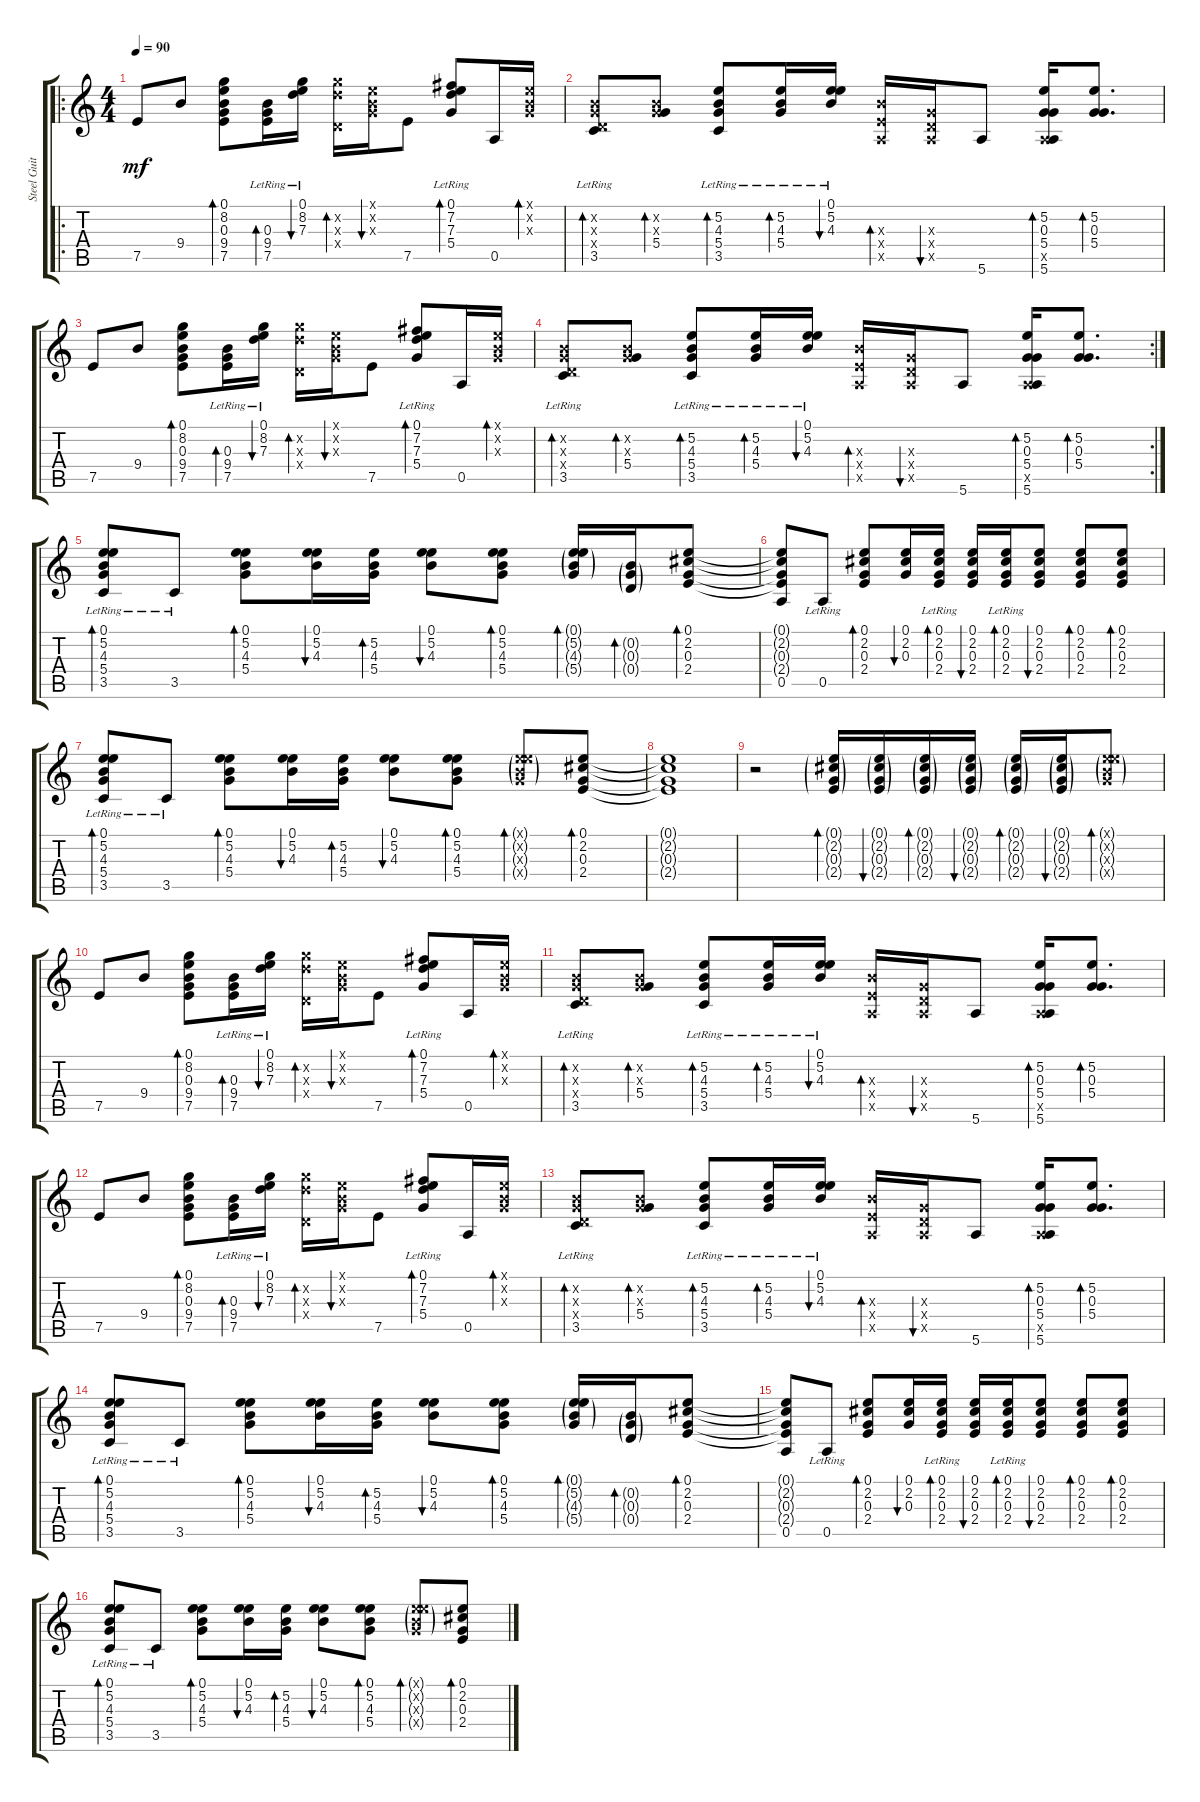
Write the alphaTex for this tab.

\track ("Steel Guitar" "Steel Guit") {instrument acousticguitarsteel}
\staff {score tabs}
\tuning (E4 B3 G3 D3 A2 E2) {hide}
\ro
\ts (4 4)
\tempo 90
\clef g2
\ks c
7.5.8{dy mf instrument acousticguitarsteel} 9.4.8 (0.1 8.2 0.3 9.4 7.5).8{bd 60} (0.3 9.4{lr} 7.5{lr}).16{bd 60} (0.1{lr} 8.2 7.3).16{bu 60} (8.2{x} 7.3{x} 0.4{x}).16{bd 60} (0.1{x} 0.2{x} 0.3{x}).16{bu 60} 7.5.8 (0.1{lr} 7.2{lr} 7.3{lr} 5.4).8{bd 60} 0.5.16 (0.1{x} 0.2{x} 0.3{x}).16{bd 60} |
(0.2{x} 0.3{x} 0.4{x} 3.5{lr}).8{bd 60} (0.2{x} 0.3{x} 5.4).8{bd 60} (5.2 4.3 5.4 3.5{lr}).8{bd 60} (5.2 4.3 5.4{lr}).16{bd 60} (0.1{lr} 5.2{lr} 4.3).16{bu 60} (4.3{x} 2.4{x} 0.5{x}).16{bd 60} (0.3{x} 0.4{x} 0.5{x}).16{bu 60} 5.6.8 (5.2 0.3 5.4 0.5{x} 5.6).16{bd 60} (5.2 0.3 5.4).8{d bd 60} |
7.5.8 9.4.8 (0.1 8.2 0.3 9.4 7.5).8{bd 60} (0.3 9.4{lr} 7.5{lr}).16{bd 60} (0.1{lr} 8.2 7.3).16{bu 60} (8.2{x} 7.3{x} 0.4{x}).16{bd 60} (0.1{x} 0.2{x} 0.3{x}).16{bu 60} 7.5.8 (0.1{lr} 7.2{lr} 7.3{lr} 5.4).8{bd 60} 0.5.16 (0.1{x} 0.2{x} 0.3{x}).16{bd 60} |
\rc 2
(0.2{x} 0.3{x} 0.4{x} 3.5{lr}).8{bd 60} (0.2{x} 0.3{x} 5.4).8{bd 60} (5.2 4.3 5.4 3.5{lr}).8{bd 60} (5.2 4.3 5.4{lr}).16{bd 60} (0.1{lr} 5.2{lr} 4.3).16{bu 60} (4.3{x} 2.4{x} 0.5{x}).16{bd 60} (0.3{x} 0.4{x} 0.5{x}).16{bu 60} 5.6.8 (5.2 0.3 5.4 0.5{x} 5.6).16{bd 60} (5.2 0.3 5.4).8{d bd 60} |
(0.1 5.2 4.3 5.4 3.5{lr}).8{bd 30} 3.5{lr}.8 (0.1 5.2 4.3 5.4).8{bd 60} (0.1 5.2 4.3).16{bu 60} (5.2 4.3 5.4).16{bd 60} (0.1 5.2 4.3).8{bu 60} (0.1 5.2 4.3 5.4).8{bd 60} (0.1{g} 5.2{g} 4.3{g} 5.4{g}).16{bd 60} (0.2{g} 0.3{g} 0.4{g}).16{bd 60} (0.1 2.2 0.3 2.4).8{bd 60} |
(0.1{t} 2.2{t} 0.3{t} 2.4{t} 0.5).8 0.5{lr}.8 (0.1 2.2 0.3 2.4).8{bd 60} (0.1 2.2 0.3).16{bu 60} (0.1{lr} 2.2 0.3{lr} 2.4{lr}).16{bd 60} (0.1 2.2 0.3 2.4).16{bu 60} (0.1{lr} 2.2 0.3{lr} 2.4{lr}).16{bd 60} (0.1 2.2 0.3 2.4).8{bu 30} (0.1 2.2 0.3 2.4).8{bd 60} (0.1 2.2 0.3 2.4).8{bd 60} |
(0.1 5.2 4.3 5.4 3.5{lr}).8{bd 30} 3.5{lr}.8 (0.1 5.2 4.3 5.4).8{bd 60} (0.1 5.2 4.3).16{bu 60} (5.2 4.3 5.4).16{bd 60} (0.1 5.2 4.3).8{bu 60} (0.1 5.2 4.3 5.4).8{bd 60} (0.1{g x} 5.2{g x} 4.3{g x} 5.4{g x}).8{bd 60} (0.1 2.2 0.3 2.4).8{bd 60} |
(0.1{t} 2.2{t} 0.3{t} 2.4{t}).1 |
r.2 (0.1{g} 2.2{g} 0.3{g} 2.4{g}).16{bd 60} (0.1{g} 2.2{g} 0.3{g} 2.4{g}).16{bu 60} (0.1{g} 2.2{g} 0.3{g} 2.4{g}).16{bd 60} (0.1{g} 2.2{g} 0.3{g} 2.4{g}).16{bu 60} (0.1{g} 2.2{g} 0.3{g} 2.4{g}).16{bd 60} (0.1{g} 2.2{g} 0.3{g} 2.4{g}).16{bu 60} (0.1{g x} 5.2{g x} 4.3{g x} 5.4{g x}).8{bd 60} |
7.5.8 9.4.8 (0.1 8.2 0.3 9.4 7.5).8{bd 60} (0.3 9.4{lr} 7.5{lr}).16{bd 60} (0.1{lr} 8.2 7.3).16{bu 60} (8.2{x} 7.3{x} 0.4{x}).16{bd 60} (0.1{x} 0.2{x} 0.3{x}).16{bu 60} 7.5.8 (0.1{lr} 7.2{lr} 7.3{lr} 5.4).8{bd 60} 0.5.16 (0.1{x} 0.2{x} 0.3{x}).16{bd 60} |
(0.2{x} 0.3{x} 0.4{x} 3.5{lr}).8{bd 60} (0.2{x} 0.3{x} 5.4).8{bd 60} (5.2 4.3 5.4 3.5{lr}).8{bd 60} (5.2 4.3 5.4{lr}).16{bd 60} (0.1{lr} 5.2{lr} 4.3).16{bu 60} (4.3{x} 2.4{x} 0.5{x}).16{bd 60} (0.3{x} 0.4{x} 0.5{x}).16{bu 60} 5.6.8 (5.2 0.3 5.4 0.5{x} 5.6).16{bd 60} (5.2 0.3 5.4).8{d bd 60} |
7.5.8 9.4.8 (0.1 8.2 0.3 9.4 7.5).8{bd 60} (0.3 9.4{lr} 7.5{lr}).16{bd 60} (0.1{lr} 8.2 7.3).16{bu 60} (8.2{x} 7.3{x} 0.4{x}).16{bd 60} (0.1{x} 0.2{x} 0.3{x}).16{bu 60} 7.5.8 (0.1{lr} 7.2{lr} 7.3{lr} 5.4).8{bd 60} 0.5.16 (0.1{x} 0.2{x} 0.3{x}).16{bd 60} |
(0.2{x} 0.3{x} 0.4{x} 3.5{lr}).8{bd 60} (0.2{x} 0.3{x} 5.4).8{bd 60} (5.2 4.3 5.4 3.5{lr}).8{bd 60} (5.2 4.3 5.4{lr}).16{bd 60} (0.1{lr} 5.2{lr} 4.3).16{bu 60} (4.3{x} 2.4{x} 0.5{x}).16{bd 60} (0.3{x} 0.4{x} 0.5{x}).16{bu 60} 5.6.8 (5.2 0.3 5.4 0.5{x} 5.6).16{bd 60} (5.2 0.3 5.4).8{d bd 60} |
(0.1 5.2 4.3 5.4 3.5{lr}).8{bd 30} 3.5{lr}.8 (0.1 5.2 4.3 5.4).8{bd 60} (0.1 5.2 4.3).16{bu 60} (5.2 4.3 5.4).16{bd 60} (0.1 5.2 4.3).8{bu 60} (0.1 5.2 4.3 5.4).8{bd 60} (0.1{g} 5.2{g} 4.3{g} 5.4{g}).16{bd 60} (0.2{g} 0.3{g} 0.4{g}).16{bd 60} (0.1 2.2 0.3 2.4).8{bd 60} |
(0.1{t} 2.2{t} 0.3{t} 2.4{t} 0.5).8 0.5{lr}.8 (0.1 2.2 0.3 2.4).8{bd 60} (0.1 2.2 0.3).16{bu 60} (0.1{lr} 2.2 0.3{lr} 2.4{lr}).16{bd 60} (0.1 2.2 0.3 2.4).16{bu 60} (0.1{lr} 2.2 0.3{lr} 2.4{lr}).16{bd 60} (0.1 2.2 0.3 2.4).8{bu 30} (0.1 2.2 0.3 2.4).8{bd 60} (0.1 2.2 0.3 2.4).8{bd 60} |
(0.1 5.2 4.3 5.4 3.5{lr}).8{bd 30} 3.5{lr}.8 (0.1 5.2 4.3 5.4).8{bd 60} (0.1 5.2 4.3).16{bu 60} (5.2 4.3 5.4).16{bd 60} (0.1 5.2 4.3).8{bu 60} (0.1 5.2 4.3 5.4).8{bd 60} (0.1{g x} 5.2{g x} 4.3{g x} 5.4{g x}).8{bd 60} (0.1 2.2 0.3 2.4).8{bd 60}
